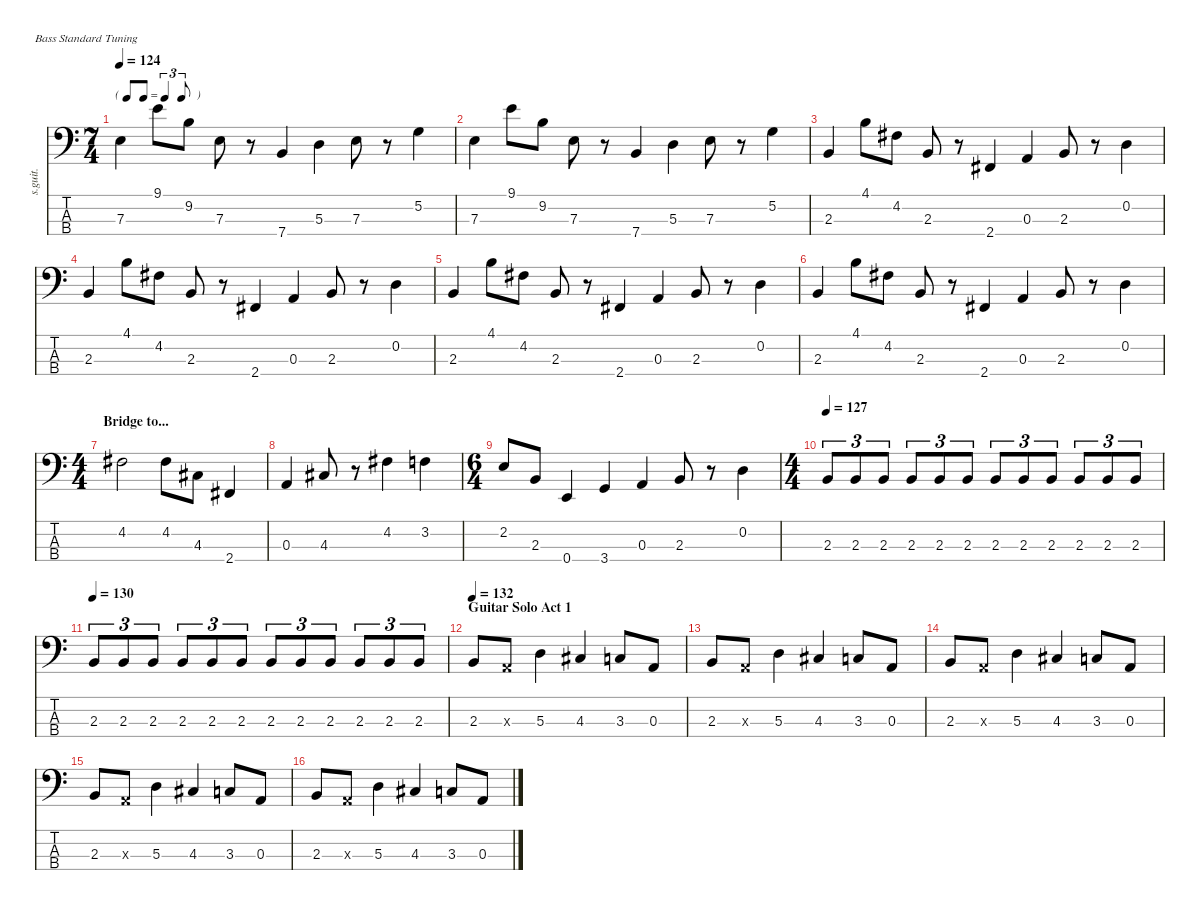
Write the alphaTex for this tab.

\defaultSystemsLayout 4
\hideDynamics
\bracketExtendMode nobrackets
\track ("Roger Waters | Fender Precision | Bass" "s.guit.") {instrument electricbasspick}
\staff {score tabs}
\tuning (G2 D2 A1 E1)
\ts (7 4)
\tf triplet8th
\tempo 124
\clef f4
\ks c
7.3.4{dy f} 9.1.8 9.2.8 7.3.8 r.8 7.4.4 5.3.4 7.3.8 r.8 5.2.4 |
7.3.4 9.1.8 9.2.8 7.3.8 r.8 7.4.4 5.3.4 7.3.8 r.8 5.2.4 |
2.3.4 4.1.8 4.2{acc #}.8 2.3.8 r.8 2.4{acc #}.4 0.3.4 2.3.8 r.8 0.2.4 |
2.3.4 4.1.8 4.2{acc #}.8 2.3.8 r.8 2.4{acc #}.4 0.3.4 2.3.8 r.8 0.2.4 |
2.3.4 4.1.8 4.2{acc #}.8 2.3.8 r.8 2.4{acc #}.4 0.3.4 2.3.8 r.8 0.2.4 |
2.3.4 4.1.8 4.2{acc #}.8 2.3.8 r.8 2.4{acc #}.4 0.3.4 2.3.8 r.8 0.2.4 |
\ts (4 4)
\beaming (8 2 2 2 2)
\section ("" "Bridge to...")
4.2{acc #}.2 4.2{acc #}.8 4.3{acc #}.8 2.4{acc #}.4 |
0.3.4 4.3{acc #}.8 r.8 4.2{acc #}.4 3.2.4 |
\ts (6 4)
\beaming (8 2 2 2 2)
2.2.8 2.3.8 0.4.4 3.4.4 0.3.4 2.3.8 r.8 0.2.4 |
\ts (4 4)
\beaming (8 2 2 2 2)
\tempo 127
2.3.8{tu (3 2)} 2.3.8{tu (3 2)} 2.3.8{tu (3 2)} 2.3.8{tu (3 2)} 2.3.8{tu (3 2)} 2.3.8{tu (3 2)} 2.3.8{tu (3 2)} 2.3.8{tu (3 2)} 2.3.8{tu (3 2)} 2.3.8{tu (3 2)} 2.3.8{tu (3 2)} 2.3.8{tu (3 2)} |
\tempo 130
2.3.8{tu (3 2)} 2.3.8{tu (3 2)} 2.3.8{tu (3 2)} 2.3.8{tu (3 2)} 2.3.8{tu (3 2)} 2.3.8{tu (3 2)} 2.3.8{tu (3 2)} 2.3.8{tu (3 2)} 2.3.8{tu (3 2)} 2.3.8{tu (3 2)} 2.3.8{tu (3 2)} 2.3.8{tu (3 2)} |
\section ("" "Guitar Solo Act 1")
\tempo 132
2.3.8 0.3{x}.8 5.3.4 4.3{acc #}.4 3.3.8 0.3.8 |
2.3.8 0.3{x}.8 5.3.4 4.3{acc #}.4 3.3.8 0.3.8 |
2.3.8 0.3{x}.8 5.3.4 4.3{acc #}.4 3.3.8 0.3.8 |
2.3.8 0.3{x}.8 5.3.4 4.3{acc #}.4 3.3.8 0.3.8 |
2.3.8 0.3{x}.8 5.3.4 4.3{acc #}.4 3.3.8 0.3.8
